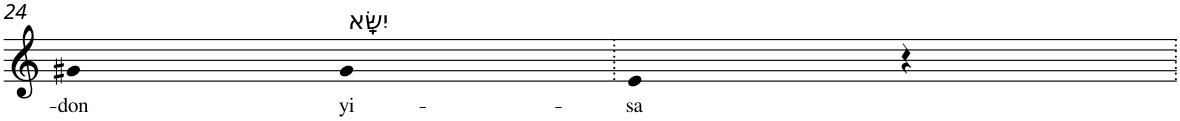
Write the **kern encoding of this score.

**kern	**text
*part1	*part1
*staff1	*staff1
*I"Piano	*
*I'Pno	*
!!LO:PB:g=z
*clefG2	*
*k[]	*
=24	=24
!	!LO:LY:b
4g#X	-don
!LO:TX:a:t=יִשָּֽׂא	!
!	!LO:LY:b
4g#	yi-
=25.	=25.
!	!LO:LY:b
4e	-sa
4r	.
=.	=.
*-	*-
